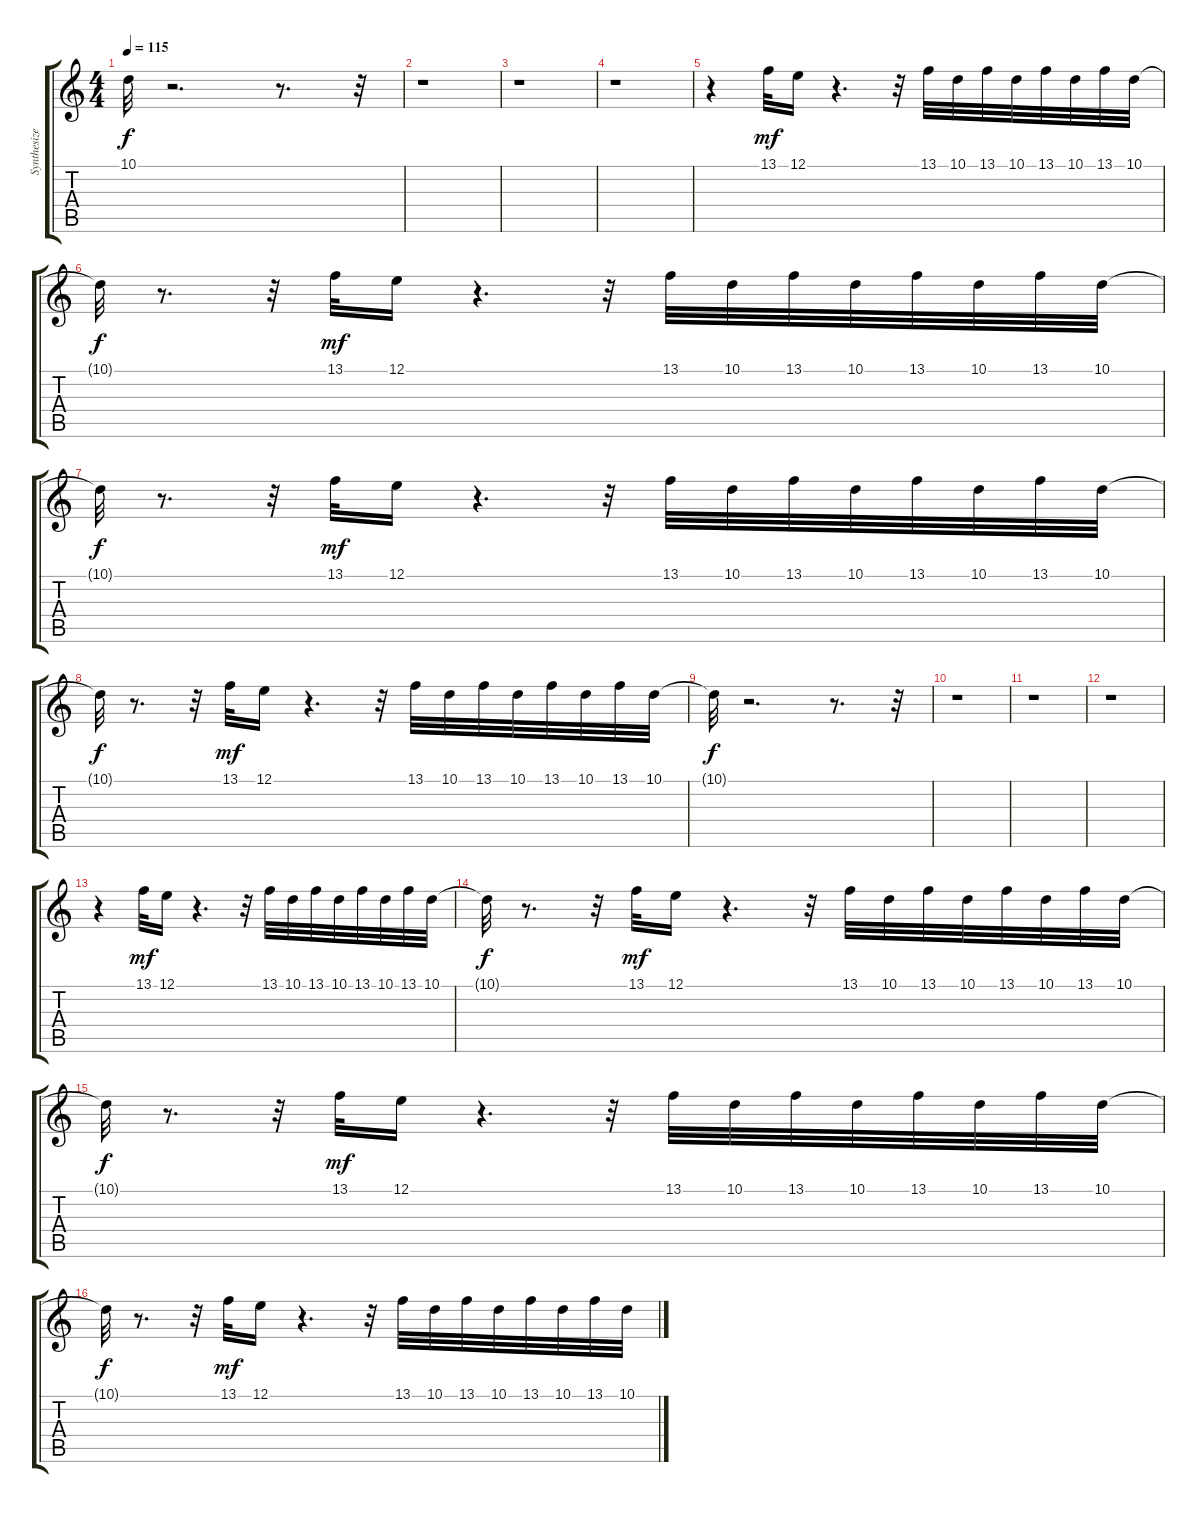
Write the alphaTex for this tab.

\track ("Synthesizer I" "Synthesize") {instrument lead8bassandlead}
\staff {score tabs}
\tuning (E4 B3 G3 D3 A2 E2) {hide}
\ts (4 4)
\tempo 115
\clef g2
\ks c
10.1{t}.32{dy f} r.2{d} r.8{d} r.32 |
r.1 |
r.1 |
r.1 |
r.4 13.1.32{dy mf} 12.1.16 r.4{d} r.32 13.1.32 10.1.32 13.1.32 10.1.32 13.1.32 10.1.32 13.1.32 10.1.32 |
10.1{t}.32{dy f} r.8{d} r.32 13.1.32{dy mf} 12.1.16 r.4{d} r.32 13.1.32 10.1.32 13.1.32 10.1.32 13.1.32 10.1.32 13.1.32 10.1.32 |
10.1{t}.32{dy f} r.8{d} r.32 13.1.32{dy mf} 12.1.16 r.4{d} r.32 13.1.32 10.1.32 13.1.32 10.1.32 13.1.32 10.1.32 13.1.32 10.1.32 |
10.1{t}.32{dy f} r.8{d} r.32 13.1.32{dy mf} 12.1.16 r.4{d} r.32 13.1.32 10.1.32 13.1.32 10.1.32 13.1.32 10.1.32 13.1.32 10.1.32 |
10.1{t}.32{dy f} r.2{d} r.8{d} r.32 |
r.1 |
r.1 |
r.1 |
r.4 13.1.32{dy mf} 12.1.16 r.4{d} r.32 13.1.32 10.1.32 13.1.32 10.1.32 13.1.32 10.1.32 13.1.32 10.1.32 |
10.1{t}.32{dy f} r.8{d} r.32 13.1.32{dy mf} 12.1.16 r.4{d} r.32 13.1.32 10.1.32 13.1.32 10.1.32 13.1.32 10.1.32 13.1.32 10.1.32 |
10.1{t}.32{dy f} r.8{d} r.32 13.1.32{dy mf} 12.1.16 r.4{d} r.32 13.1.32 10.1.32 13.1.32 10.1.32 13.1.32 10.1.32 13.1.32 10.1.32 |
10.1{t}.32{dy f} r.8{d} r.32 13.1.32{dy mf} 12.1.16 r.4{d} r.32 13.1.32 10.1.32 13.1.32 10.1.32 13.1.32 10.1.32 13.1.32 10.1.32
